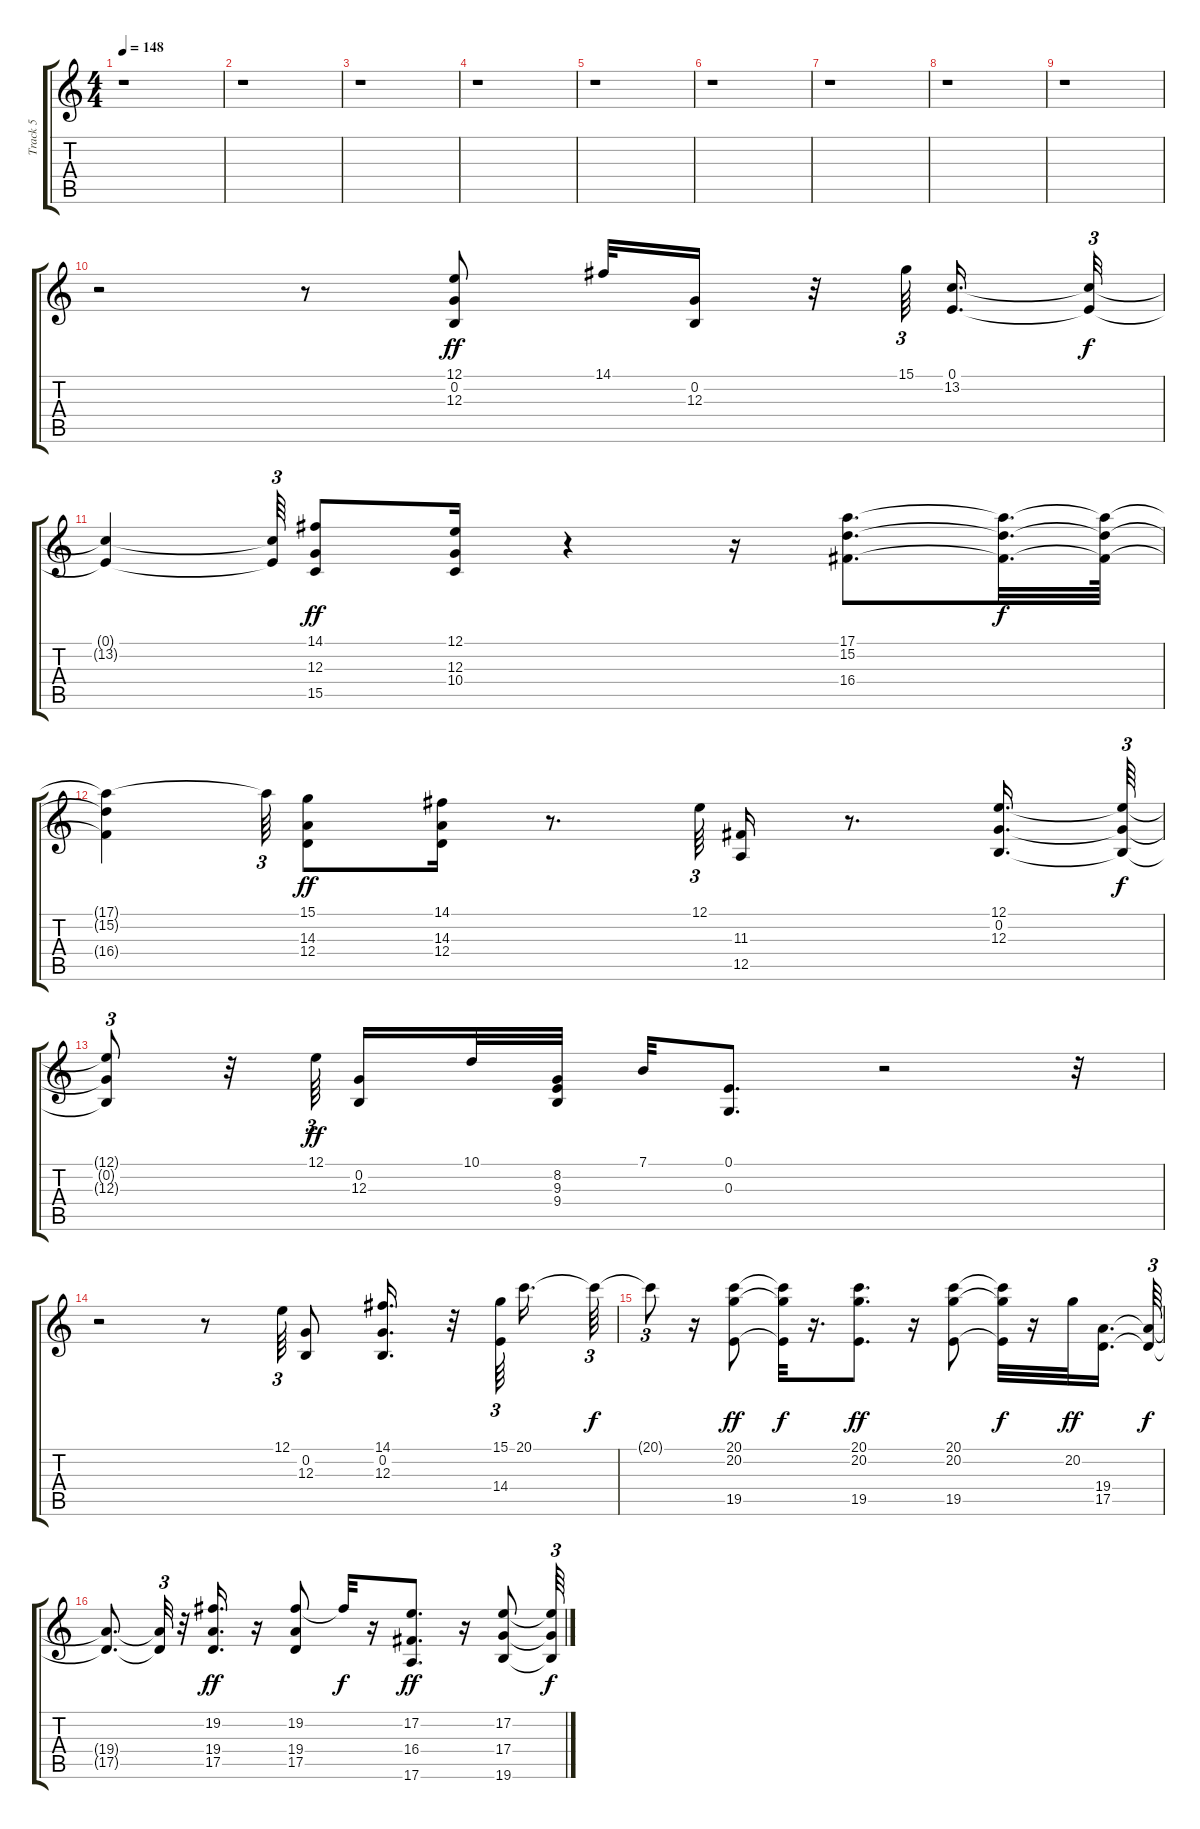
\track ("Track 5" "Track 5") {instrument brasssection}
\staff {score tabs}
\tuning (E4 B3 G3 D3 A2 E2) {hide}
\ts (4 4)
\tempo 148
\clef g2
\ks c
r.1{dy ff} |
r.1 |
r.1 |
r.1 |
r.1 |
r.1 |
r.1 |
r.1 |
r.1 |
r.2 r.8 (12.1 0.2 12.3).8 14.1.32 (0.2 12.3).16 r.32 15.1.64{tu (3 2) beam splitsecondary} (0.1 13.2).16{d} (0.1{t} 13.2{t}).32{tu (3 2) dy f} |
(0.1{t} 13.2{t}).4 (0.1{t} 13.2{t}).64{tu (3 2)} (14.1 12.3 15.5).8{dy ff} (12.1 12.3 10.4).16 r.4 r.16 (17.1 15.2 16.4).8{d} (17.1{t} 15.2{t} 16.4{t}).32{d dy f} (17.1{t} 15.2{t} 16.4{t}).64 |
(17.1{t} 15.2{t} 16.4{t}).4 17.1{t}.64{tu (3 2)} (15.1 14.3 12.4).8{dy ff} (14.1 14.3 12.4).16 r.8{d} 12.1.64{tu (3 2)} (11.3 12.5).16 r.8{d} (12.1 0.2 12.3).16{d} (12.1{t} 0.2{t} 12.3{t}).64{tu (3 2) dy f} |
(12.1{t} 0.2{t} 12.3{t}).8{tu (3 2)} r.32 12.1.64{tu (3 2) dy ff beam splitsecondary} (0.2 12.3).16 10.1.32 (8.2 9.3 9.4).32 7.1.32 (0.1 0.3).8{d} r.2 r.32 |
r.2 r.8 12.1.64{tu (3 2)} (0.2 12.3).8 (14.1 0.2 12.3).16{d} r.32 (15.1 14.4).64{tu (3 2) beam splitsecondary} 20.1.16{d} 20.1{t}.64{tu (3 2) dy f} |
20.1{t}.8{tu (3 2)} r.16 (20.1 20.2 19.5).8{dy ff} (20.1{t} 20.2{t} 19.5{t}).32{dy f} r.16{d} (20.1 20.2 19.5).8{d dy ff} r.16 (20.1 20.2 19.5).8 (20.1{t} 20.2{t} 19.5{t}).32{dy f} r.16 20.2.32{dy ff} (19.4 17.5).16{d beam splitsecondary} (19.4{t} 17.5{t}).64{tu (3 2) dy f} |
(19.4{t} 17.5{t}).8{d} (19.4{t} 17.5{t}).32{tu (3 2)} r.32 (19.2 19.4 17.5).16{d dy ff} r.16 (19.2 19.4 17.5).8 19.2{t}.32{dy f} r.16 (17.2 16.4 17.6).8{d dy ff} r.16 (17.2 17.4 19.6).8 (17.2{t} 17.4{t} 19.6{t}).64{tu (3 2) dy f}
